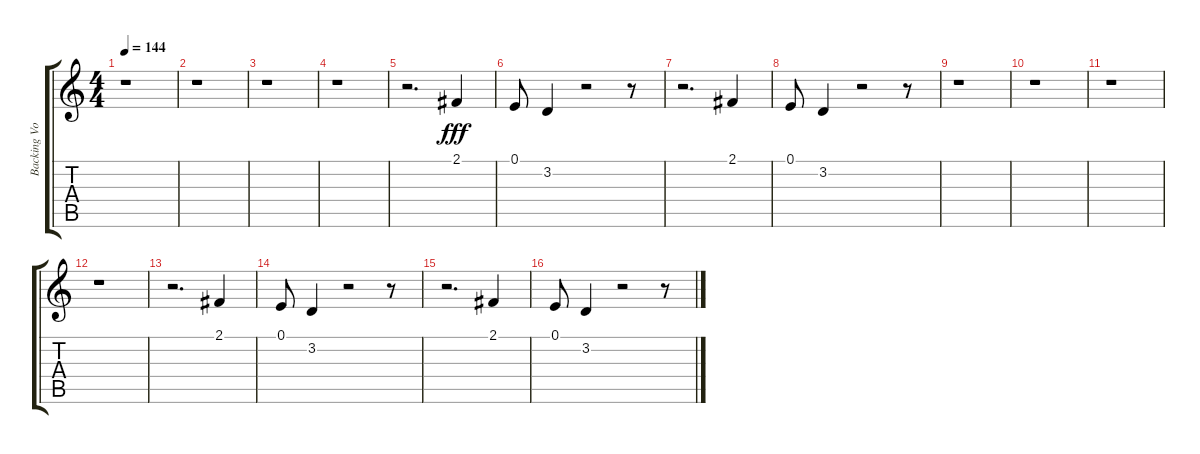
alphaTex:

\track ("Backing Vocals" "Backing Vo") {instrument altosax}
\staff {score tabs}
\tuning (E4 B3 G3 D3 A2 E2) {hide}
\ts (4 4)
\tempo 144
\clef g2
\ks c
r.1{dy fff} |
r.1 |
r.1 |
r.1 |
r.2{d} 2.1.4{volume 12 instrument altosax} |
0.1.8 3.2.4 r.2 r.8 |
r.2{d} 2.1.4 |
0.1.8 3.2.4 r.2 r.8 |
r.1 |
r.1 |
r.1 |
r.1 |
r.2{d} 2.1.4 |
0.1.8 3.2.4 r.2 r.8 |
r.2{d} 2.1.4 |
0.1.8 3.2.4 r.2 r.8
